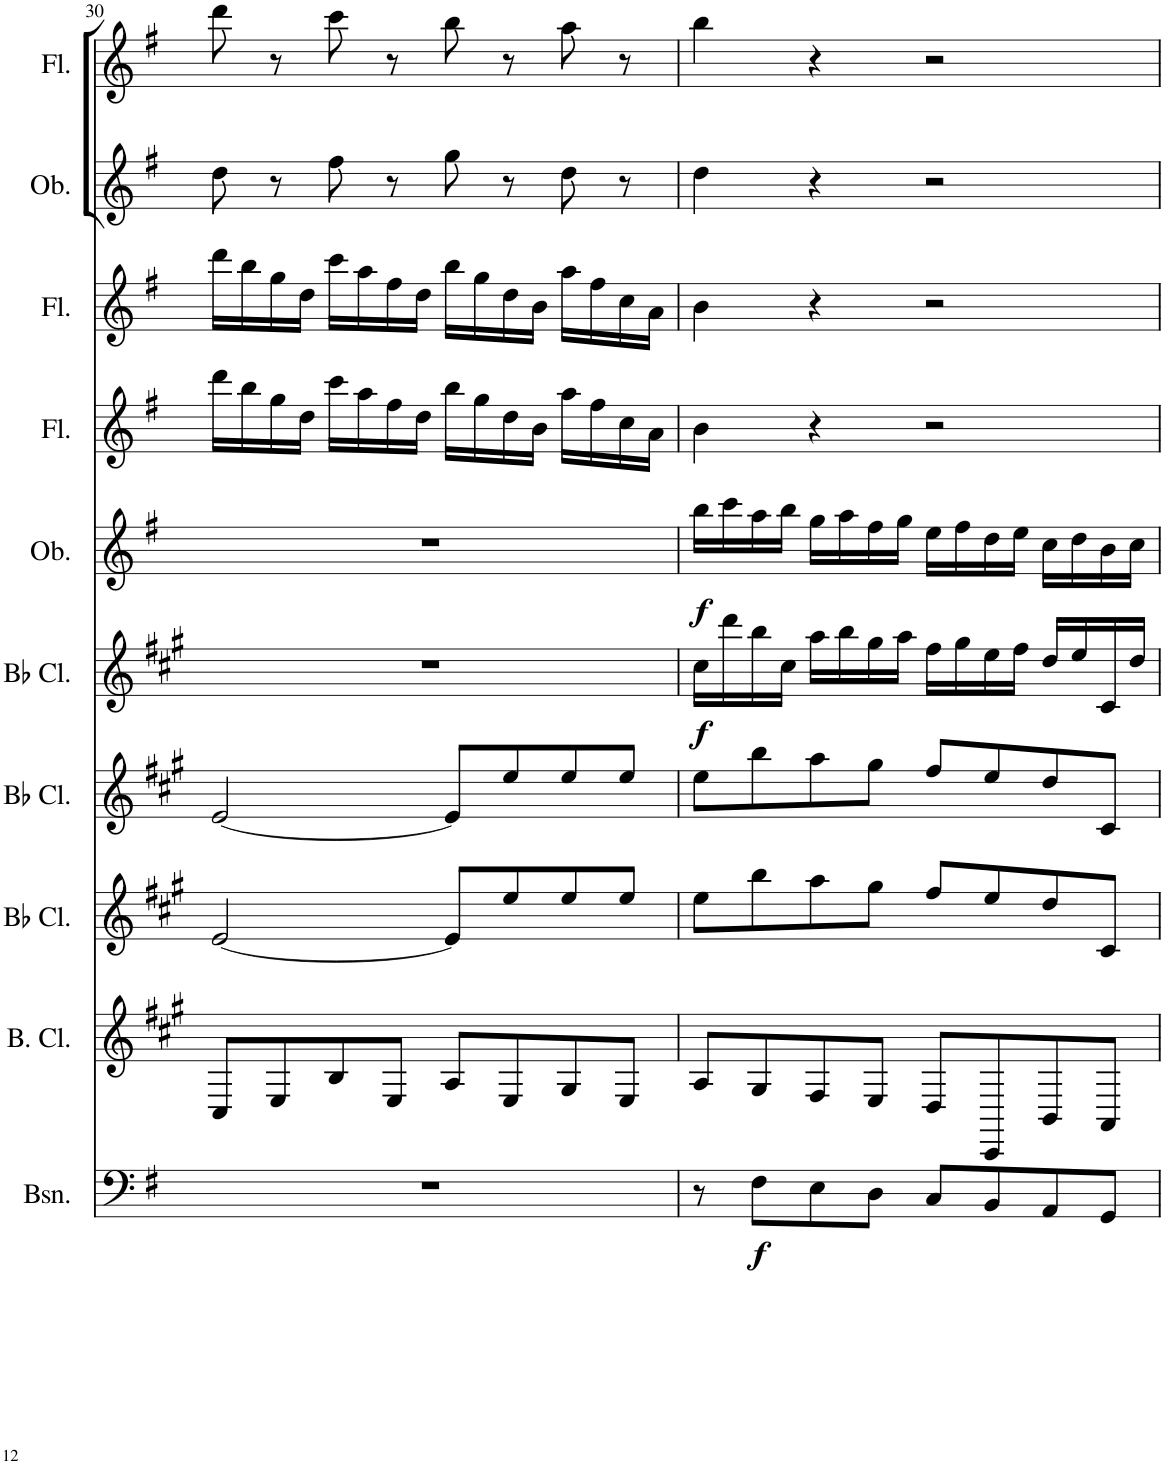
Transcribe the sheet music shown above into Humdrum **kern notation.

**kern	**dynam	**kern	**kern	**kern	**kern	**dynam	**kern	**dynam	**kern	**kern	**kern	**kern
*part10	*part10	*part9	*part8	*part7	*part6	*part6	*part5	*part5	*part4	*part3	*part2	*part1
*staff10	*staff10	*staff9	*staff8	*staff7	*staff6	*staff6	*staff5	*staff5	*staff4	*staff3	*staff2	*staff1
*I"Bassoon	*	*I"Bass Clarinet	*I"Bb Clarinet	*I"Bb Clarinet	*I"Bb Clarinet	*	*I"Oboe	*	*I"Flute	*I"Flute	*I"Oboe	*I"Flute
*I'Bsn.	*	*I'B. Cl.	*I'Bb Cl.	*I'Bb Cl.	*I'Bb Cl.	*	*I'Ob.	*	*I'Fl.	*I'Fl.	*I'Ob.	*I'Fl.
!!LO:PB:g=z
*clefF4	*	*clefG2	*clefG2	*clefG2	*clefG2	*	*clefG2	*	*clefG2	*clefG2	*clefG2	*clefG2
*	*	*Trd8c14	*Trd1c2	*Trd1c2	*Trd1c2	*	*	*	*	*	*	*
*k[f#]	*	*k[f#c#g#]	*k[f#c#g#]	*k[f#c#g#]	*k[f#c#g#]	*	*k[f#]	*	*k[f#]	*k[f#]	*k[f#]	*k[f#]
*M4/4	*	*M4/4	*M4/4	*M4/4	*M4/4	*	*M4/4	*	*M4/4	*M4/4	*M4/4	*M4/4
=30	=30	=30	=30	=30	=30	=30	=30	=30	=30	=30	=30	=30
1r	.	8C#/L	[2e/	[2e/	1r	.	1r	.	16ddd\LL	16ddd\LL	8dd\	8ddd\
.	.	.	.	.	.	.	.	.	16bb\	16bb\	.	.
.	.	8E/	.	.	.	.	.	.	16gg\	16gg\	8r	8r
.	.	.	.	.	.	.	.	.	16dd\JJ	16dd\JJ	.	.
.	.	8B/	.	.	.	.	.	.	16ccc\LL	16ccc\LL	8ff#\	8ccc\
.	.	.	.	.	.	.	.	.	16aa\	16aa\	.	.
.	.	8E/J	.	.	.	.	.	.	16ff#\	16ff#\	8r	8r
.	.	.	.	.	.	.	.	.	16dd\JJ	16dd\JJ	.	.
.	.	8A/L	8e/L]	8e/L]	.	.	.	.	16bb\LL	16bb\LL	8gg\	8bb\
.	.	.	.	.	.	.	.	.	16gg\	16gg\	.	.
.	.	8E/	8ee/	8ee/	.	.	.	.	16dd\	16dd\	8r	8r
.	.	.	.	.	.	.	.	.	16b\JJ	16b\JJ	.	.
.	.	8G#/	8ee/	8ee/	.	.	.	.	16aa\LL	16aa\LL	8dd\	8aa\
.	.	.	.	.	.	.	.	.	16ff#\	16ff#\	.	.
.	.	8E/J	8ee/J	8ee/J	.	.	.	.	16cc\	16cc\	8r	8r
.	.	.	.	.	.	.	.	.	16a\JJ	16a\JJ	.	.
=31	=31	=31	=31	=31	=31	=31	=31	=31	=31	=31	=31	=31
!	!	!	!	!	!	!LO:DY:b	!	!LO:DY:b	!	!	!	!
8r	.	8A/L	8ee\L	8ee\L	16cc#\LL	f	16bb\LL	f	4b\	4b\	4dd\	4bb\
.	.	.	.	.	16ddd\	.	16ccc\	.	.	.	.	.
!	!LO:DY:b	!	!	!	!	!	!	!	!	!	!	!
8F#\L	f	8G#/	8bb\	8bb\	16bb\	.	16aa\	.	.	.	.	.
.	.	.	.	.	16cc#\JJ	.	16bb\JJ	.	.	.	.	.
8E\	.	8F#/	8aa\	8aa\	16aa\LL	.	16gg\LL	.	4r	4r	4r	4r
.	.	.	.	.	16bb\	.	16aa\	.	.	.	.	.
8D\J	.	8E/J	8gg#\J	8gg#\J	16gg#\	.	16ff#\	.	.	.	.	.
.	.	.	.	.	16aa\JJ	.	16gg\JJ	.	.	.	.	.
8C/L	.	8D/L	8ff#/L	8ff#/L	16ff#\LL	.	16ee\LL	.	2r	2r	2r	2r
.	.	.	.	.	16gg#\	.	16ff#\	.	.	.	.	.
8BB/	.	8CC#/	8ee/	8ee/	16ee\	.	16dd\	.	.	.	.	.
.	.	.	.	.	16ff#\JJ	.	16ee\JJ	.	.	.	.	.
8AA/	.	8BB/	8dd/	8dd/	16dd/LL	.	16cc\LL	.	.	.	.	.
.	.	.	.	.	16ee/	.	16dd\	.	.	.	.	.
8GG/J	.	8AA/J	8c#/J	8c#/J	16c#/	.	16b\	.	.	.	.	.
.	.	.	.	.	16dd/JJ	.	16cc\JJ	.	.	.	.	.
=	=	=	=	=	=	=	=	=	=	=	=	=
*-	*-	*-	*-	*-	*-	*-	*-	*-	*-	*-	*-	*-
